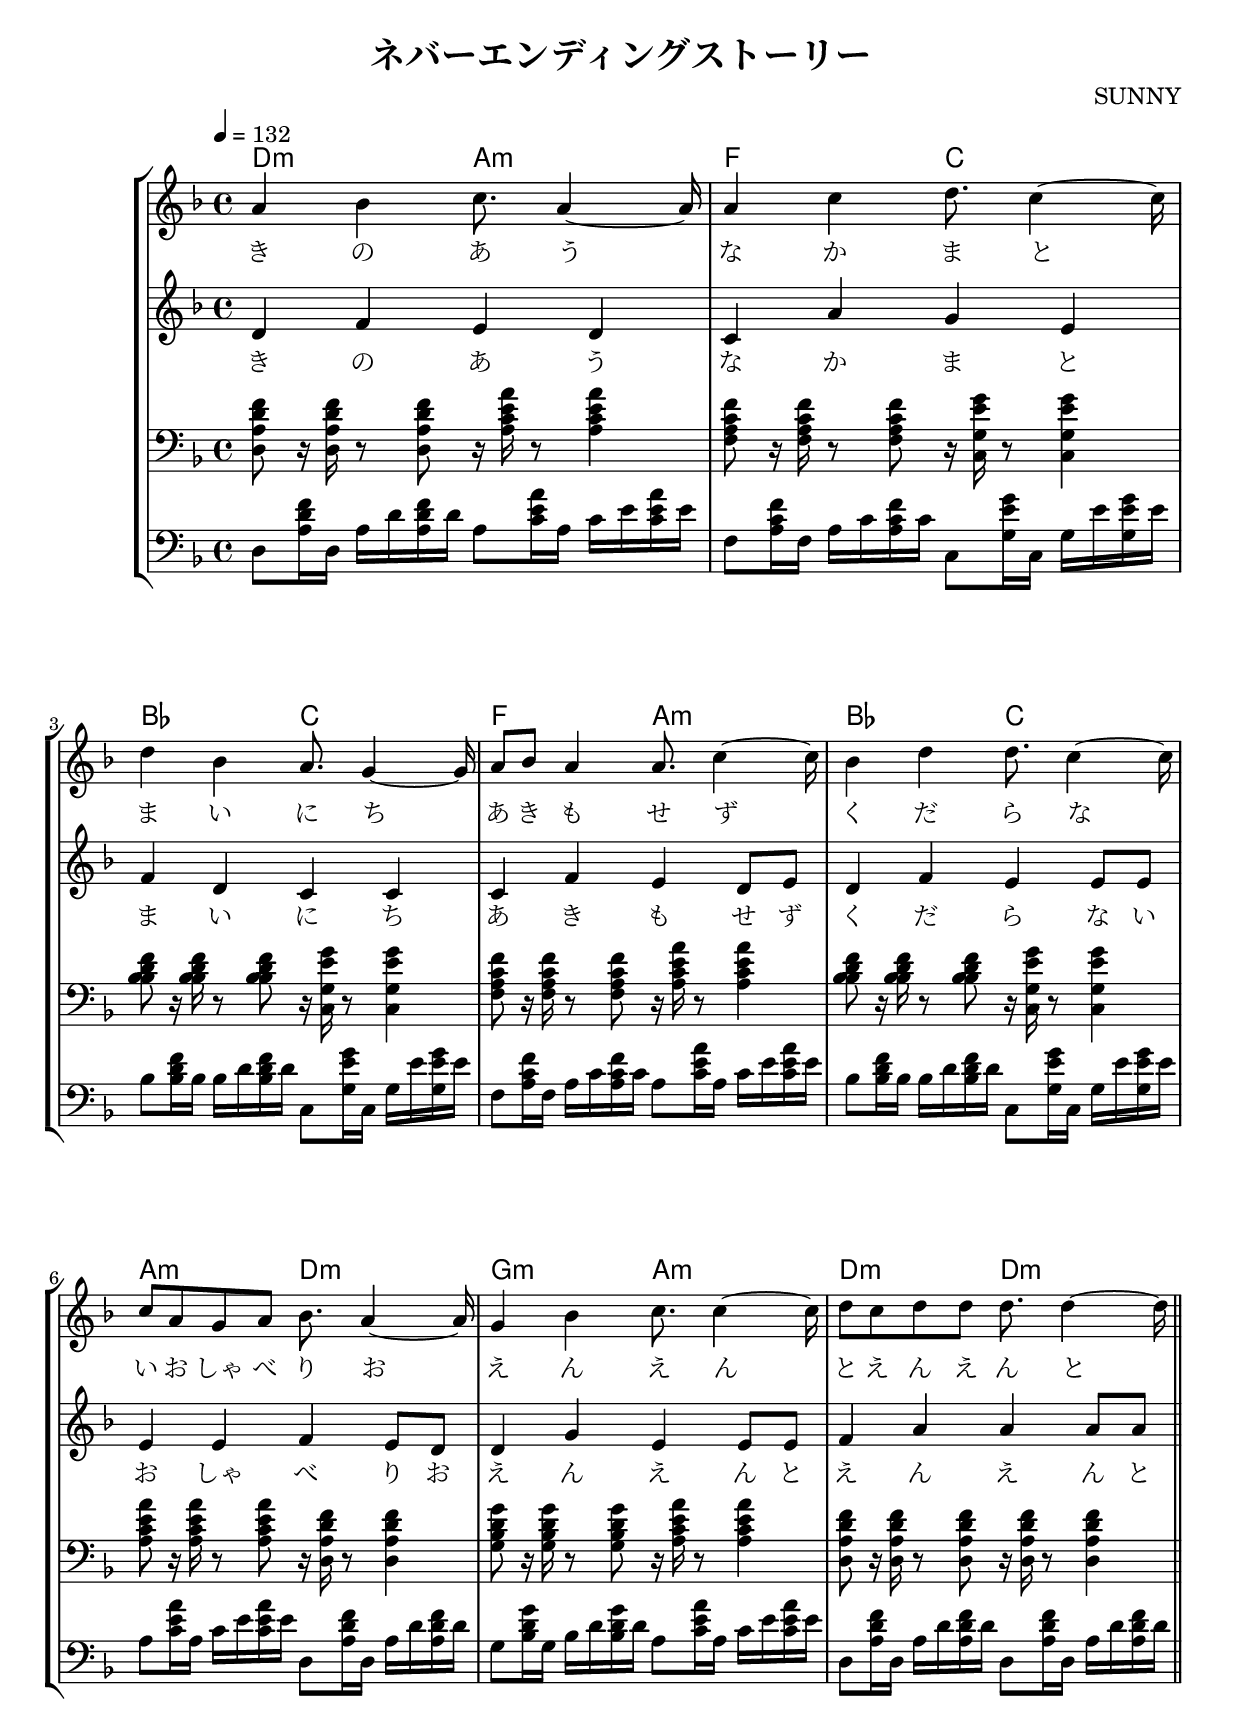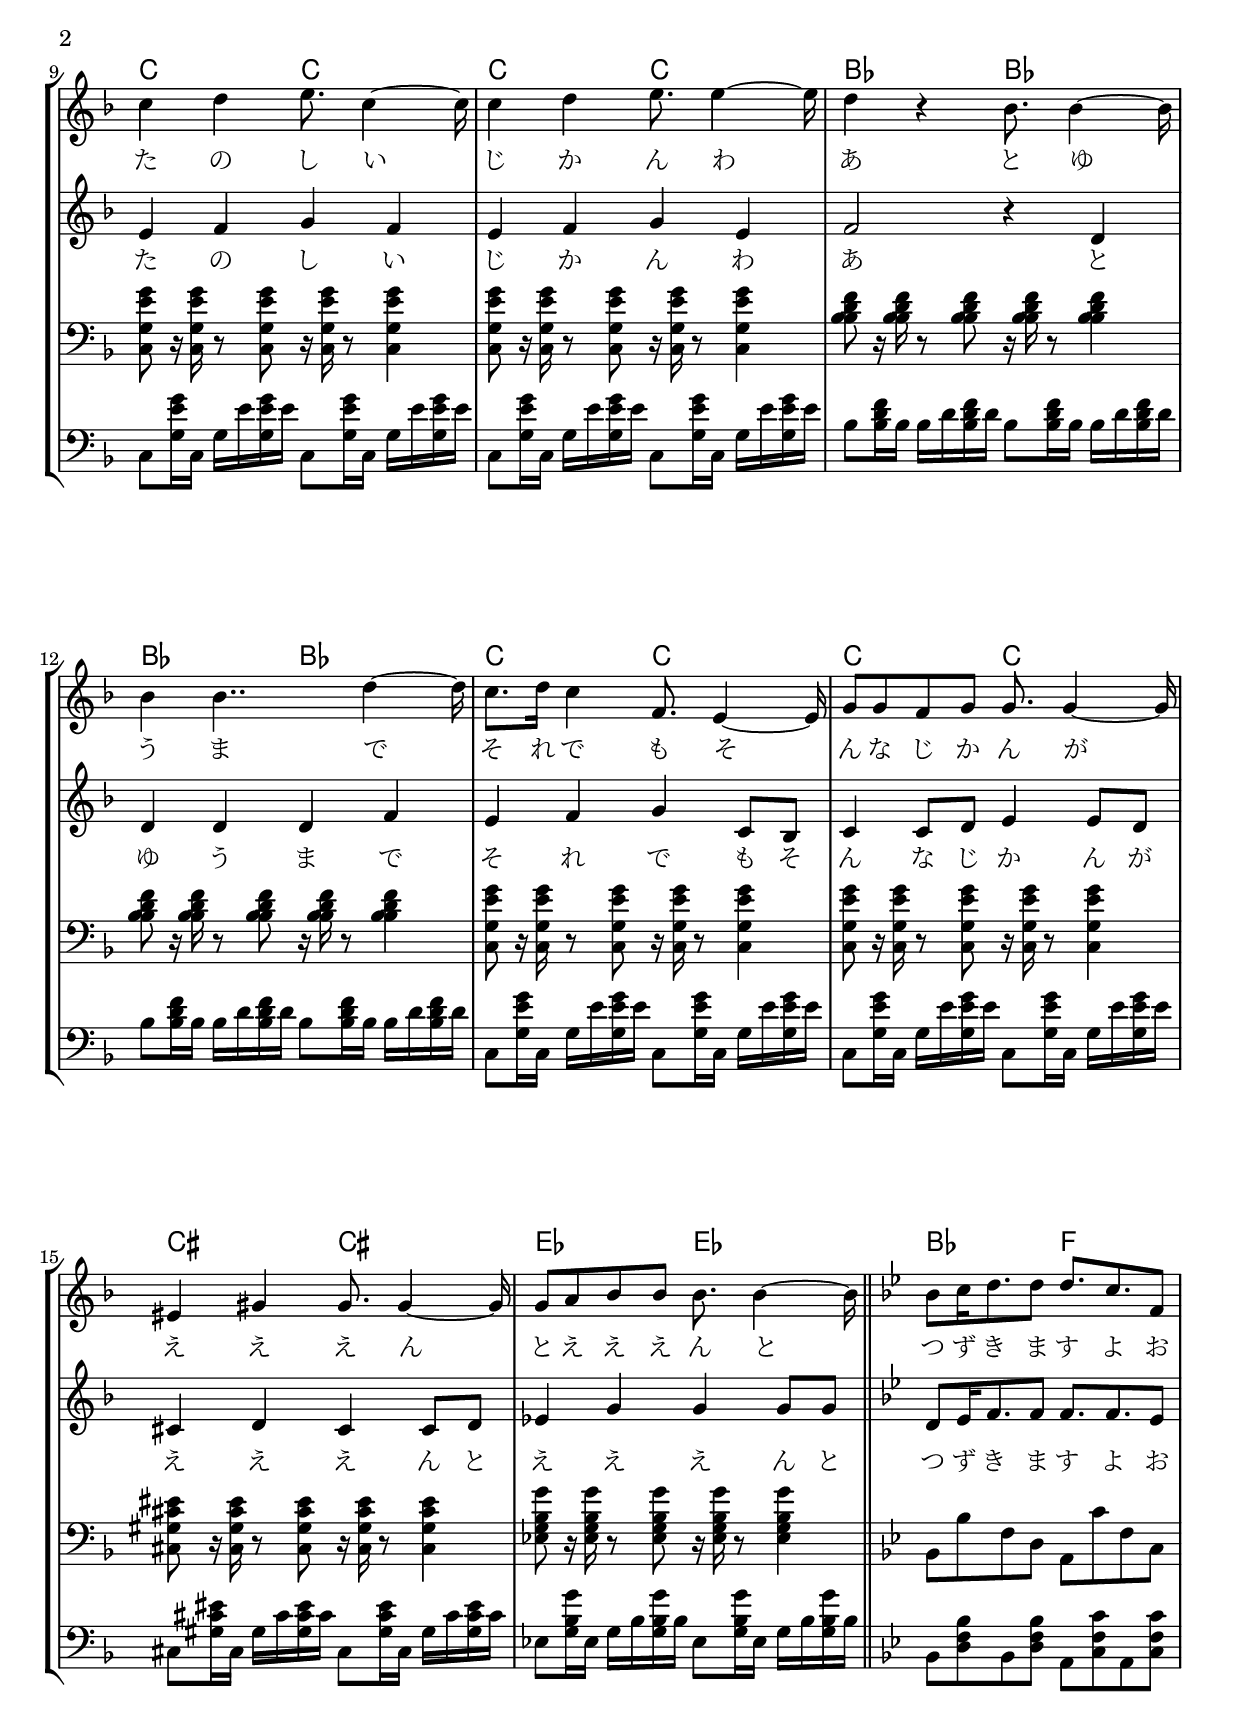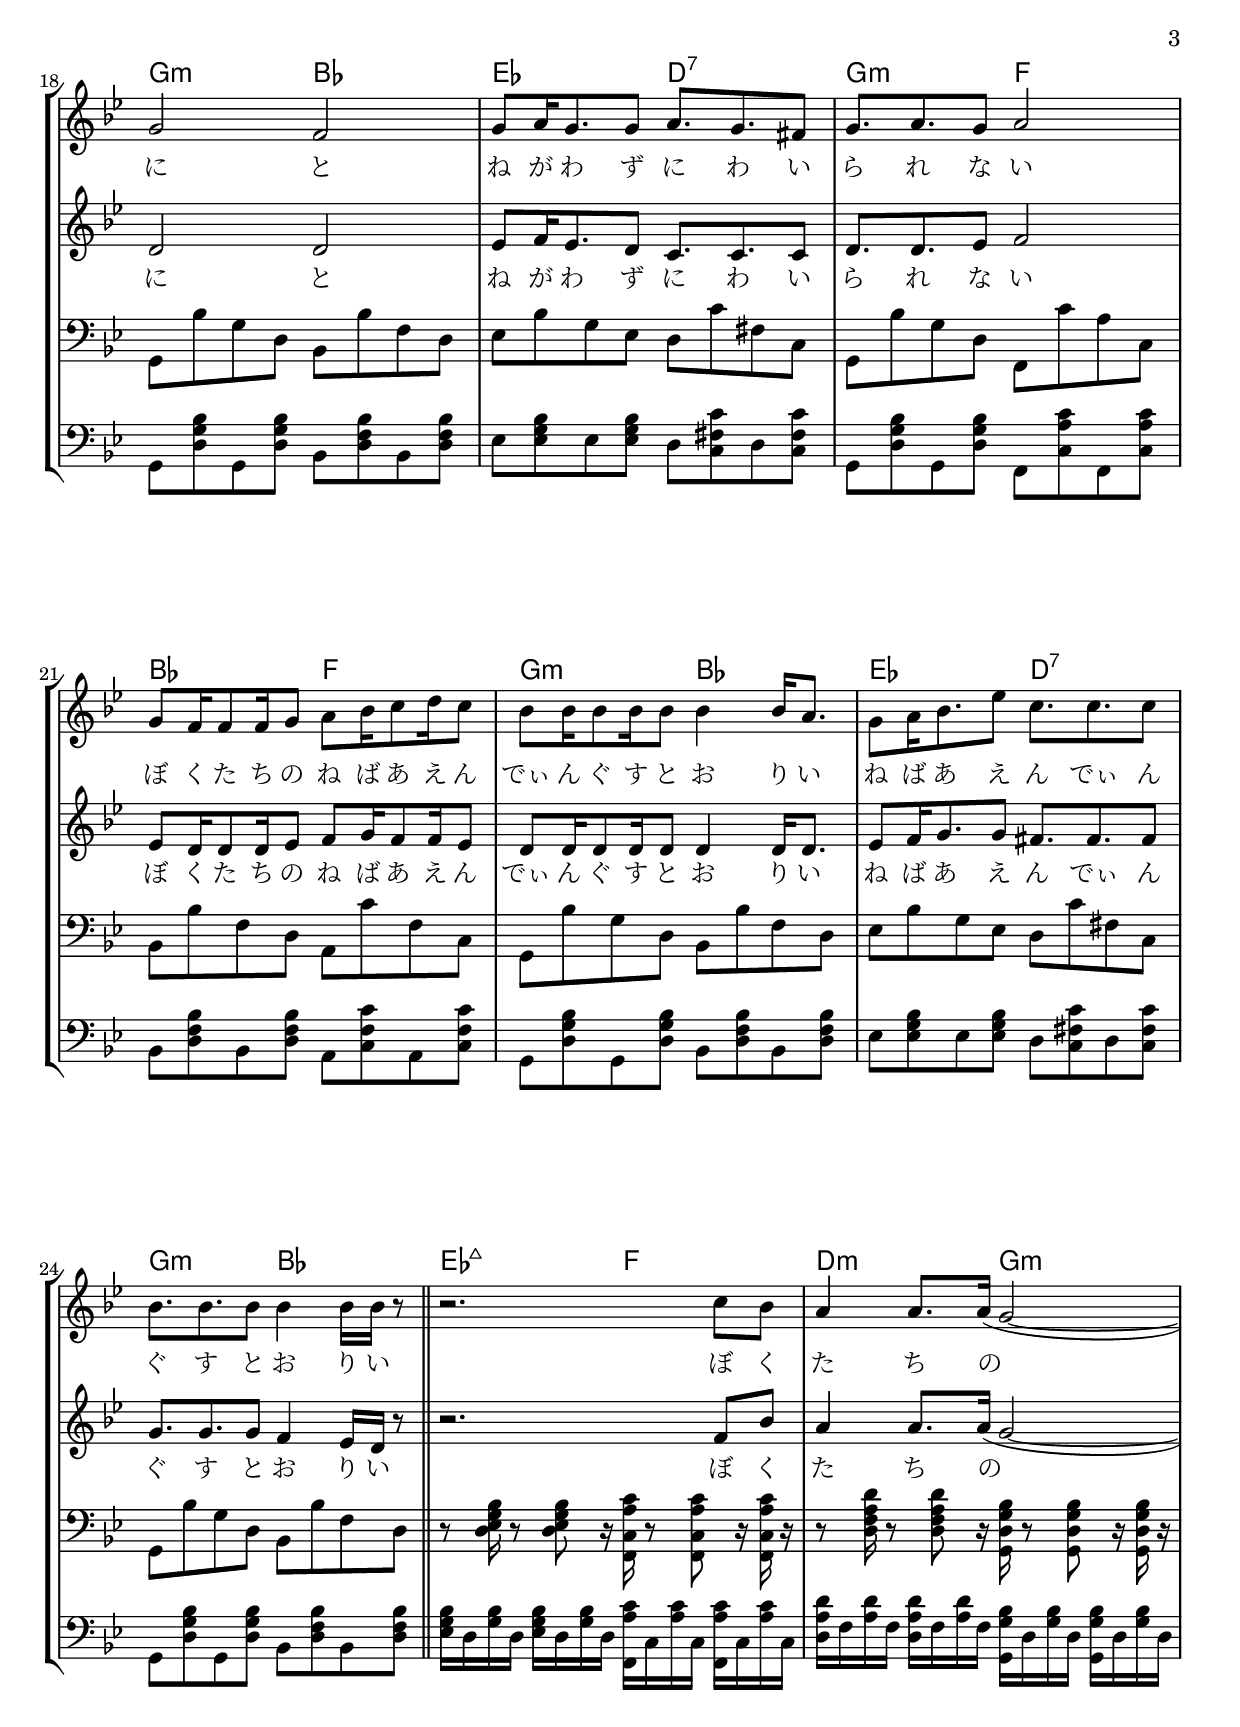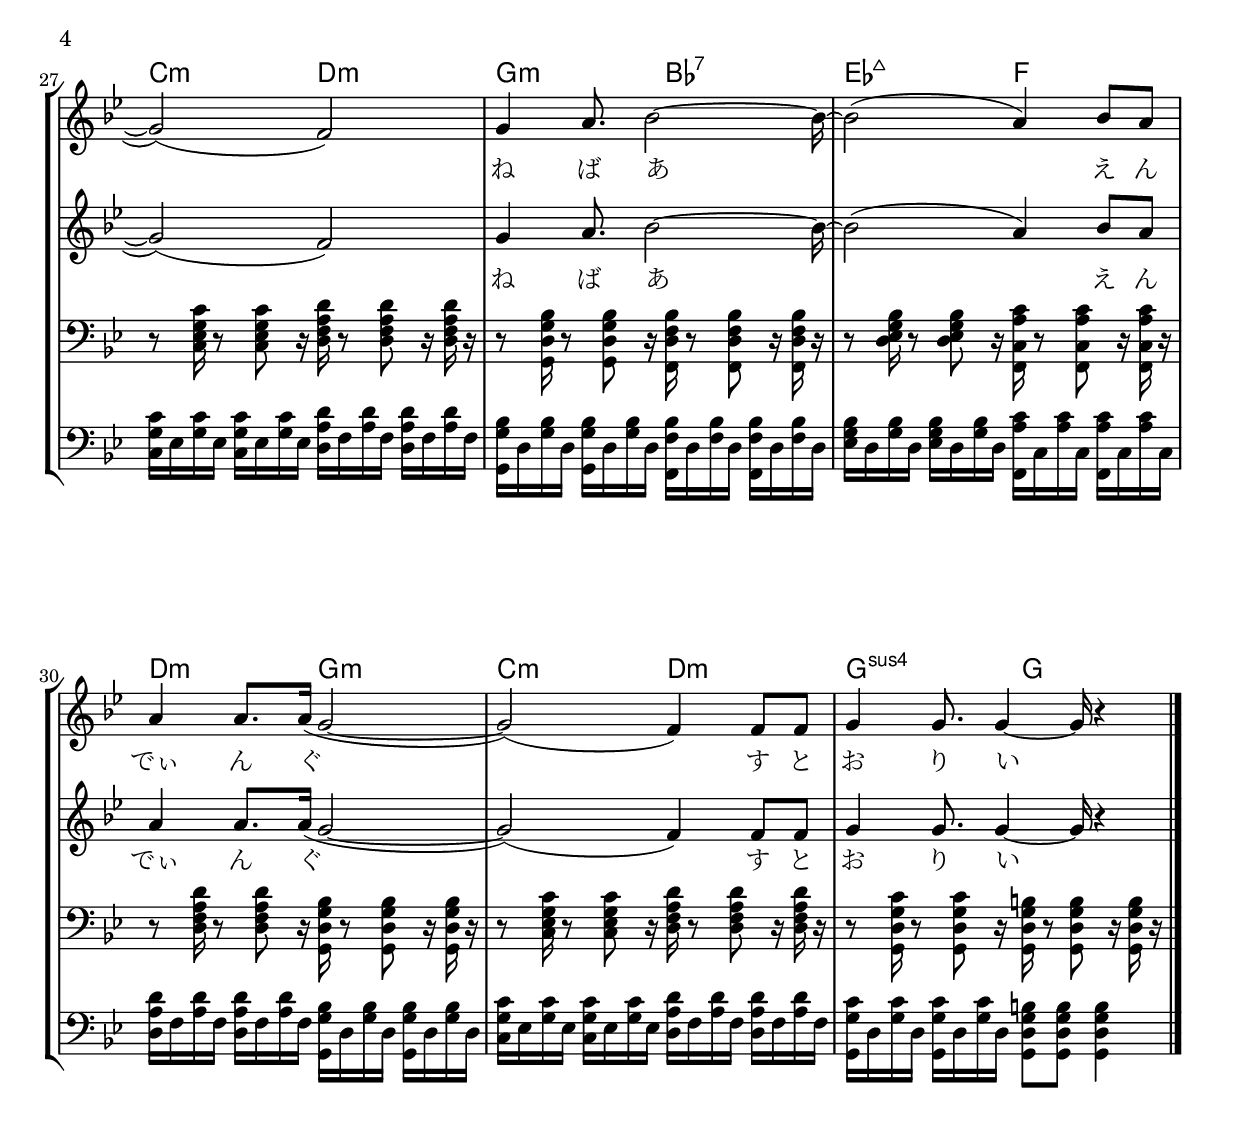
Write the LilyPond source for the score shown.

\version "2.12.1"

\header {
	title = \markup {ネバーエンディングストーリー}
	composer = \markup \center-column {SUNNY}
}

harmony = \chordmode {
	d2:m a:m f c bes c f a:m bes c a:m d:m g:m a:m d:m d:m 

	c c c c bes bes bes bes c c c c cis cis es es 

	bes f g:m bes es d:7 g:m f bes f g:m bes es d:7 g:m bes 

	es:maj7 f d:m g:m c:m d:m g:m bes:7 es:maj7 f d:m g:m c:m d:m g:sus4 g 
}

melody = {
	\set Staff.midiInstrument = #"fss0.31"
		\key f \major
	\tempo 4 = 132
a'4  bes'4  c''8.  a'4~a'16 
	a'4  c''4  d''8.  c''4~c''16 
	d''4  bes'4  a'8.  g'4~g'16 
	a'8  bes'8  a'4  a'8.  c''4~c''16 
	bes'4  d''4  d''8.  c''4~c''16 
	c''8  a'8  g'8  a'8  bes'8.  a'4~a'16 
	g'4  bes'4  c''8.  c''4~c''16 
	d''8  c''8  d''8  d''8  d''8.  d''4~d''16
	\set Staff.midiInstrument = #"fss0.31"
	c''4  d''4  e''8.  c''4~c''16 
	c''4  d''4  e''8.  e''4~e''16 
	d''4  r4  bes'8.  bes'4~bes'16 
	bes'4  bes'4..  d''4~d''16 
	c''8.  d''16  c''4  f'8.  e'4~e'16 
	g'8  g'8  f'8  g'8  g'8.  g'4~g'16 
	eis'4  gis'4  gis'8.  gis'4~gis'16 
	g'8  a'8  bes'8  bes'8  bes'8.  bes'4~bes'16
	\set Staff.midiInstrument = #"fss0.31"
		\key bes \major
bes'8  c''16  d''8.  d''8  d''8.  c''8.  f'8 
	g'2  f'2 
	g'8  a'16  g'8.  g'8  a'8.  g'8.  fis'8 
	g'8.  a'8.  g'8  a'2 
	g'8  f'16  f'8  f'16  g'8  a'8  bes'16  c''8  d''16  c''8 
	bes'8  bes'16  bes'8  bes'16  bes'8  bes'4  bes'16  a'8. 
	g'8  a'16  bes'8.  es''8  c''8.  c''8.  c''8 
	bes'8.  bes'8.  bes'8  bes'4  bes'16  bes'16  	r8 	\set Staff.midiInstrument = #"fss0.31"
	r2. c''8  bes'8 
	a'4  a'8.  a'16  (g'2~ 
	g'2)  (f'2) 
	g'4  a'8.  bes'2~bes'16~ 
	bes'2  (a'4)  bes'8  a'8 
	a'4  a'8.  a'16  (g'2~ 
	g'2)  (f'4)  f'8  f'8 
	g'4  g'8.  g'4~g'16  	r4 	\bar "|."
}

words = \lyricmode {
	き  の  あ  う  な  か  ま  と  ま  い  に  ち  あ  き  も  せ  ず  く  だ  ら  な  い  お  しゃ  べ  り  お  え  ん  え  ん  と  え  ん  え  ん  と  
	た  の  し  い  じ  か  ん  わ  あ  と  ゆ  う  ま  で  そ  れ  で  も  そ  ん  な  じ  か  ん  が  え  え  え  ん  と  え  え  え  ん  と  
	つ  ず  き  ま  す  よ  お  に  と  ね  が  わ  ず  に  わ  い  ら  れ  な  い  ぼ  く  た  ち  の  ね  ば  あ  え  ん  でぃ  ん  ぐ  す  と  お  り  い  ね  ば  あ  え  ん  でぃ  ん  ぐ  す  と  お  り  い  
	ぼ  く  た  ち  の  ね  ば  あ  え  ん  でぃ  ん  ぐ  す  と  お  り  い  
}

secondmelody = {
	\set Staff.midiInstrument = #"fss0.32"
		\key f \major
	\tempo 4 = 132
d'4  f'4  e'4  d'4 
	c'4  a'4  g'4  e'4 
	f'4  d'4  c'4  c'4 
	c'4  f'4  e'4  d'8  e'8 
	d'4  f'4  e'4  e'8  e'8 
	e'4  e'4  f'4  e'8  d'8 
	d'4  g'4  e'4  e'8  e'8 
	f'4  a'4  a'4  a'8  a'8
	\set Staff.midiInstrument = #"mmi0.34"
	e'4  f'4  g'4  f'4 
	e'4  f'4  g'4  e'4 
	f'2  r4  d'4 
	d'4  d'4  d'4  f'4 
	e'4  f'4  g'4  c'8  bes8 
	c'4  c'8  d'8  e'4  e'8  d'8 
	cis'4  d'4  cis'4  cis'8  d'8 
	es'4  g'4  g'4  g'8  g'8
	\set Staff.midiInstrument = #"fss0.32"
		\key bes \major
d'8  es'16  f'8.  f'8  f'8.  f'8.  es'8 
	d'2  d'2 
	es'8  f'16  es'8.  d'8  c'8.  c'8.  c'8 
	d'8.  d'8.  es'8  f'2 
	es'8  d'16  d'8  d'16  es'8  f'8  g'16  f'8  f'16  es'8 
	d'8  d'16  d'8  d'16  d'8  d'4  d'16  d'8. 
	es'8  f'16  g'8.  g'8  fis'8.  fis'8.  fis'8 
	g'8.  g'8.  g'8  f'4  es'16  d'16  	r8 	\set Staff.midiInstrument = #"mmi0.34"
	r2. f'8  bes'8 
	a'4  a'8.  a'16  (g'2~ 
	g'2)  (f'2) 
	g'4  a'8.  bes'2~bes'16~ 
	bes'2  (a'4)  bes'8  a'8 
	a'4  a'8.  a'16  (g'2~ 
	g'2)  (f'4)  f'8  f'8 
	g'4  g'8.  g'4~g'16  	r4 	\bar "|."
}

secondwords = \lyricmode {
	き  の  あ  う  な  か  ま  と  ま  い  に  ち  あ  き  も  せ  ず  く  だ  ら  な  い  お  しゃ  べ  り  お  え  ん  え  ん  と  え  ん  え  ん  と  
	た  の  し  い  じ  か  ん  わ  あ  と  ゆ  う  ま  で  そ  れ  で  も  そ  ん  な  じ  か  ん  が  え  え  え  ん  と  え  え  え  ん  と  
	つ  ず  き  ま  す  よ  お  に  と  ね  が  わ  ず  に  わ  い  ら  れ  な  い  ぼ  く  た  ち  の  ね  ば  あ  え  ん  でぃ  ん  ぐ  す  と  お  り  い  ね  ば  あ  え  ん  でぃ  ん  ぐ  す  と  お  り  い  
	ぼ  く  た  ち  の  ね  ば  あ  え  ん  でぃ  ん  ぐ  す  と  お  り  い  
}

tempochange = {
	\tempo 4 = 132
	r1 | r1 | r1 | r1 | r1 | r1 | r1 | r1 \bar "||"
	\tempo 4 = 132
	r1 | r1 | r1 | r1 | r1 | r1 | r1 | r1 \bar "||"
	\tempo 4 = 132
	r1 | r1 | r1 | r1 | r1 | r1 | r1 | r1 \bar "||"
	\tempo 4 = 132
	r1 | r1 | r1 | r1 | r1 | r1 | r1 | r1 \bar "|."
}

mainacc = {
	\clef bass
	\set Staff.midiInstrument = #"Electric Guitar (clean)"
	\key f \major
	\tempo 4 = 132
	<d a d' f'>8 r16 <d a d' f'>16 r8     <d a d' f'>8
	r16 <a c' e' a'>16 r8     <a c' e' a'>4
	<f a c' f'>8 r16 <f a c' f'>16 r8     <f a c' f'>8
	r16 <c g e' g'>16 r8     <c g e' g'>4
	<bes bes d' f'>8 r16 <bes bes d' f'>16 r8     <bes bes d' f'>8
	r16 <c g e' g'>16 r8     <c g e' g'>4
	<f a c' f'>8 r16 <f a c' f'>16 r8     <f a c' f'>8
	r16 <a c' e' a'>16 r8     <a c' e' a'>4
	<bes bes d' f'>8 r16 <bes bes d' f'>16 r8     <bes bes d' f'>8
	r16 <c g e' g'>16 r8     <c g e' g'>4
	<a c' e' a'>8 r16 <a c' e' a'>16 r8     <a c' e' a'>8
	r16 <d a d' f'>16 r8     <d a d' f'>4
	<g bes d' g'>8 r16 <g bes d' g'>16 r8     <g bes d' g'>8
	r16 <a c' e' a'>16 r8     <a c' e' a'>4
	<d a d' f'>8 r16 <d a d' f'>16 r8     <d a d' f'>8
	r16 <d a d' f'>16 r8     <d a d' f'>4
	\bar "||"

	\set Staff.midiInstrument = #"Electric Bass (pick)"
	<c g e' g'>8 r16 <c g e' g'>16 r8     <c g e' g'>8
	r16 <c g e' g'>16 r8     <c g e' g'>4
	<c g e' g'>8 r16 <c g e' g'>16 r8     <c g e' g'>8
	r16 <c g e' g'>16 r8     <c g e' g'>4
	<bes bes d' f'>8 r16 <bes bes d' f'>16 r8     <bes bes d' f'>8
	r16 <bes bes d' f'>16 r8     <bes bes d' f'>4
	<bes bes d' f'>8 r16 <bes bes d' f'>16 r8     <bes bes d' f'>8
	r16 <bes bes d' f'>16 r8     <bes bes d' f'>4
	<c g e' g'>8 r16 <c g e' g'>16 r8     <c g e' g'>8
	r16 <c g e' g'>16 r8     <c g e' g'>4
	<c g e' g'>8 r16 <c g e' g'>16 r8     <c g e' g'>8
	r16 <c g e' g'>16 r8     <c g e' g'>4
	<cis gis cis' eis'>8 r16 <cis gis cis' eis'>16 r8     <cis gis cis' eis'>8
	r16 <cis gis cis' eis'>16 r8     <cis gis cis' eis'>4
	<es g bes g'>8 r16 <es g bes g'>16 r8     <es g bes g'>8
	r16 <es g bes g'>16 r8     <es g bes g'>4
	\bar "||"

	\set Staff.midiInstrument = #"Electric Guitar (clean)"
	\key bes \major
	bes,8 bes f d
	a,8 c' f c
	g,8 bes g d
	bes,8 bes f d
	es8 bes g es
	d8 c' fis c
	g,8 bes g d
	f,8 c' a c
	bes,8 bes f d
	a,8 c' f c
	g,8 bes g d
	bes,8 bes f d
	es8 bes g es
	d8 c' fis c
	g,8 bes g d
	bes,8 bes f d
	\bar "||"

	\set Staff.midiInstrument = #"Electric Guitar (clean)"
	r8 <es d g bes>16 r8 <es d g bes>8 r16
	<f, c a c'>16 r8      <f, c a c'>8 r16 <f, c a c'>16 r16
	r8 <d f a d'>16 r8 <d f a d'>8 r16
	<g, d g bes>16 r8      <g, d g bes>8 r16 <g, d g bes>16 r16
	r8 <c es g c'>16 r8 <c es g c'>8 r16
	<d f a d'>16 r8      <d f a d'>8 r16 <d f a d'>16 r16
	r8 <g, d g bes>16 r8 <g, d g bes>8 r16
	<f, d f bes>16 r8      <f, d f bes>8 r16 <f, d f bes>16 r16
	r8 <es d g bes>16 r8 <es d g bes>8 r16
	<f, c a c'>16 r8      <f, c a c'>8 r16 <f, c a c'>16 r16
	r8 <d f a d'>16 r8 <d f a d'>8 r16
	<g, d g bes>16 r8      <g, d g bes>8 r16 <g, d g bes>16 r16
	r8 <c es g c'>16 r8 <c es g c'>8 r16
	<d f a d'>16 r8      <d f a d'>8 r16 <d f a d'>16 r16
	r8 <g, d g c'>16 r8 <g, d g c'>8 r16
	<g, d g b>16 r8      <g, d g b>8 r16 <g, d g b>16 r16
	\bar "|."
}

subacc = {
	\clef bass
	\set Staff.midiInstrument = #"Electric Guitar (clean)"
	\key f \major
	\tempo 4 = 132
	d8 <a d' f'>16 d16   a16 d'16 <a d' f'>16 d'16
	a8 <c' e' a'>16 a16   c'16 e'16 <c' e' a'>16 e'16
	f8 <a c' f'>16 f16   a16 c'16 <a c' f'>16 c'16
	c8 <g e' g'>16 c16   g16 e'16 <g e' g'>16 e'16
	bes8 <bes d' f'>16 bes16   bes16 d'16 <bes d' f'>16 d'16
	c8 <g e' g'>16 c16   g16 e'16 <g e' g'>16 e'16
	f8 <a c' f'>16 f16   a16 c'16 <a c' f'>16 c'16
	a8 <c' e' a'>16 a16   c'16 e'16 <c' e' a'>16 e'16
	bes8 <bes d' f'>16 bes16   bes16 d'16 <bes d' f'>16 d'16
	c8 <g e' g'>16 c16   g16 e'16 <g e' g'>16 e'16
	a8 <c' e' a'>16 a16   c'16 e'16 <c' e' a'>16 e'16
	d8 <a d' f'>16 d16   a16 d'16 <a d' f'>16 d'16
	g8 <bes d' g'>16 g16   bes16 d'16 <bes d' g'>16 d'16
	a8 <c' e' a'>16 a16   c'16 e'16 <c' e' a'>16 e'16
	d8 <a d' f'>16 d16   a16 d'16 <a d' f'>16 d'16
	d8 <a d' f'>16 d16   a16 d'16 <a d' f'>16 d'16
	\bar "||"

	\set Staff.midiInstrument = #"Electric Bass (pick)"
	c8 <g e' g'>16 c16   g16 e'16 <g e' g'>16 e'16
	c8 <g e' g'>16 c16   g16 e'16 <g e' g'>16 e'16
	c8 <g e' g'>16 c16   g16 e'16 <g e' g'>16 e'16
	c8 <g e' g'>16 c16   g16 e'16 <g e' g'>16 e'16
	bes8 <bes d' f'>16 bes16   bes16 d'16 <bes d' f'>16 d'16
	bes8 <bes d' f'>16 bes16   bes16 d'16 <bes d' f'>16 d'16
	bes8 <bes d' f'>16 bes16   bes16 d'16 <bes d' f'>16 d'16
	bes8 <bes d' f'>16 bes16   bes16 d'16 <bes d' f'>16 d'16
	c8 <g e' g'>16 c16   g16 e'16 <g e' g'>16 e'16
	c8 <g e' g'>16 c16   g16 e'16 <g e' g'>16 e'16
	c8 <g e' g'>16 c16   g16 e'16 <g e' g'>16 e'16
	c8 <g e' g'>16 c16   g16 e'16 <g e' g'>16 e'16
	cis8 <gis cis' eis'>16 cis16   gis16 cis'16 <gis cis' eis'>16 cis'16
	cis8 <gis cis' eis'>16 cis16   gis16 cis'16 <gis cis' eis'>16 cis'16
	es8 <g bes g'>16 es16   g16 bes16 <g bes g'>16 bes16
	es8 <g bes g'>16 es16   g16 bes16 <g bes g'>16 bes16
	\bar "||"

	\set Staff.midiInstrument = #"Electric Bass (pick)"
	\key bes \major
	bes,8 <d f bes> bes, <d f bes>
	a,8 <c f c'> a, <c f c'>
	g,8 <d g bes> g, <d g bes>
	bes,8 <d f bes> bes, <d f bes>
	es8 <es g bes> es <es g bes>
	d8 <c fis c'> d <c fis c'>
	g,8 <d g bes> g, <d g bes>
	f,8 <c a c'> f, <c a c'>
	bes,8 <d f bes> bes, <d f bes>
	a,8 <c f c'> a, <c f c'>
	g,8 <d g bes> g, <d g bes>
	bes,8 <d f bes> bes, <d f bes>
	es8 <es g bes> es <es g bes>
	d8 <c fis c'> d <c fis c'>
	g,8 <d g bes> g, <d g bes>
	bes,8 <d f bes> bes, <d f bes>
	\bar "||"

	\set Staff.midiInstrument = #"Electric Guitar (clean)"
	<es g bes>16 d16 <g bes>16 d16   <es g bes>16 d16 <g bes>16 d16
	<f, a c'>16 c16 <a c'>16 c16   <f, a c'>16 c16 <a c'>16 c16
	<d a d'>16 f16 <a d'>16 f16   <d a d'>16 f16 <a d'>16 f16
	<g, g bes>16 d16 <g bes>16 d16   <g, g bes>16 d16 <g bes>16 d16
	<c g c'>16 es16 <g c'>16 es16   <c g c'>16 es16 <g c'>16 es16
	<d a d'>16 f16 <a d'>16 f16   <d a d'>16 f16 <a d'>16 f16
	<g, g bes>16 d16 <g bes>16 d16   <g, g bes>16 d16 <g bes>16 d16
	<f, f bes>16 d16 <f bes>16 d16   <f, f bes>16 d16 <f bes>16 d16
	<es g bes>16 d16 <g bes>16 d16   <es g bes>16 d16 <g bes>16 d16
	<f, a c'>16 c16 <a c'>16 c16   <f, a c'>16 c16 <a c'>16 c16
	<d a d'>16 f16 <a d'>16 f16   <d a d'>16 f16 <a d'>16 f16
	<g, g bes>16 d16 <g bes>16 d16   <g, g bes>16 d16 <g bes>16 d16
	<c g c'>16 es16 <g c'>16 es16   <c g c'>16 es16 <g c'>16 es16
	<d a d'>16 f16 <a d'>16 f16   <d a d'>16 f16 <a d'>16 f16
	<g, g c'>16 d16 <g c'>16 d16   <g, g c'>16 d16 <g c'>16 d16
	<g, d g b>8 <g, d g b>8 <g, d g b>4
	\bar "|."
}

percA = {
	\drummode {
	r8 cymr8 cymr8 cymr8 cymr8 cymr8 cymr8 cymr8  |cymr8 cymr8 cymr8 cymr8 cymr8 cymr8 cymr8 cymr8  |cymr8 cymr8 cymr8 cymr8 cymr8 cymr8 cymr8 cymr8  |cymr8 cymr8 cymr8 cymr8 cymr8 cymr8 cymr8 cymr8  |r8 cymr8 cymr8 cymr8 cymr8 cymr8 cymr8 cymr8  |cymr8 cymr8 cymr8 cymr8 cymr8 cymr8 cymr8 cymr8  |cymr8 cymr8 cymr8 cymr8 cymr8 cymr8 cymr8 cymr8  |cymr8 cymr8 cymr4 cymr8 cymr4.  \bar "||"
	r8 cymr8 cymr8 cymr8 cymr8 cymr8 cymr8 cymr8  |cymr8 cymr8 cymr8 cymr8 cymr8 cymr8 cymr8 cymr8  |cymr8 cymr8 cymr8 cymr8 cymr8 cymr8 cymr8 cymr8  |cymr8 cymr8 cymr8 cymr8 cymr8 cymr8 cymr8 cymr8  |r8 cymr8 cymr8 cymr8 cymr8 cymr8 cymr8 cymr8  |cymr8 cymr8 cymr8 cymr8 cymr8 cymr8 cymr8 cymr8  |cymr8 cymr8 cymr8 cymr8 cymr8 cymr8 cymr8 cymr8  |cymr8 cymr8 cymr4 cymr8 cymr4.  \bar "||"
	r4 hh4 hh4 hh4  |hh4 hh4 hh4 hh4  |hh4 hh4 hh4 hh4  |hh4 hh4 hh4 hh4  |r4 hh4 hh4 hh4  |hh4 hh4 hh4 hh4  |hh4 hh4 hh4 hh4  |r1  \bar "||"
	r4 hh4 hh4 hh4  |hh4 hh4 hh4 hh4  |hh4 hh4 hh4 hh4  |hh4 hh4 hh4 hh4  |r4 hh4 hh4 hh4  |hh4 hh4 hh4 hh4  |hh4 hh4 hh4 hh4  |r1  \bar "|."
	}
}

percB = {
	\drummode {
	r4 sn8 sn4. sn4  |r4 sn8 sn4. sn4  |r4 sn8 sn4. sn4  |r4 sn8 sn4. sn4  |r4 sn8 sn4. sn4  |r4 sn8 sn4. sn4  |r4 sn8 sn4. sn4  |r8 sn8 sn4 sn8 sn8 sn16 sn16 sn16 sn16  \bar "||"
	r4 sn8 sn4. sn4  |r4 sn8 sn4. sn4  |r4 sn8 sn4. sn4  |r4 sn8 sn4. sn4  |r4 sn8 sn4. sn4  |r4 sn8 sn4. sn4  |r4 sn8 sn4. sn4  |r8 sn8 sn4 sn8 sn8 sn16 sn16 sn16 sn16  \bar "||"
	r4 sn8 sn4. sn4  |r4 sn8 sn4. sn4  |r4 sn8 sn4. sn4  |r4 sn8 sn4. sn4  |r4 sn8 sn4. sn4  |r4 sn8 sn4. sn4  |r4 sn8 sn4. sn4  |sn16 sn16 sn16 sn16 sn16 sn16 sn16 sn16 sn16 sn16 sn16 sn16 sn16 sn16 sn16 sn16  \bar "||"
	r4 sn8 sn4. sn4  |r4 sn8 sn4. sn4  |r4 sn8 sn4. sn4  |r4 sn8 sn4. sn4  |r4 sn8 sn4. sn4  |r4 sn8 sn4. sn4  |r4 sn8 sn4. sn4  |sn16 sn16 sn16 sn16 sn16 sn16 sn16 sn16 sn16 sn16 sn16 sn16 sn16 sn16 sn16 sn16  \bar "|."
	}
}

percC = {
	\drummode {
	bd4 bd4 bd4 bd4  |bd4 bd4 bd8 bd8 bd4  |bd4 bd4 bd4 bd4  |bd4 bd4 bd8 bd8 bd4  |bd4 bd4 bd4 bd4  |bd4 bd4 bd8 bd8 bd4  |bd4 bd4 bd4 bd4  |bd4. bd8 bd4 bd8 bd8  \bar "||"
	bd4 bd4 bd4 bd4  |bd4 bd4 bd8 bd8 bd4  |bd4 bd4 bd4 bd4  |bd4 bd4 bd8 bd8 bd4  |bd4 bd4 bd4 bd4  |bd4 bd4 bd8 bd8 bd4  |bd4 bd4 bd4 bd4  |bd4. bd8 bd4 bd8 bd8  \bar "||"
	bd4 bd4 bd4 bd4  |bd4 bd4 bd4 bd8 bd8  |bd4 bd4 bd4 bd4  |bd4 bd4 bd4 bd8 bd8  |bd4 bd4 bd4 bd4  |bd4 bd4 bd4 bd8 bd8  |bd4 bd4 bd4 bd4  |bd4 bd4 bd8 bd8 bd8 bd8  \bar "||"
	bd4 bd4 bd4 bd4  |bd4 bd4 bd4 bd8 bd8  |bd4 bd4 bd4 bd4  |bd4 bd4 bd4 bd8 bd8  |bd4 bd4 bd4 bd4  |bd4 bd4 bd4 bd8 bd8  |bd4 bd4 bd4 bd4  |bd4 bd4 bd8 bd8 bd8 bd8  \bar "|."
	}
}

percD = {
	\drummode {
	cymc1  |r1 |r1 |r1 |cymc1  |r1 |r1 |r1 \bar "||"
	cymc1  |r1 |r1 |r1 |cymc1  |r1 |r1 |r1 \bar "||"
	r8 hhp4 hhp4 hhp4 hhp8  |r8 hhp4 hhp4 hhp4 hhp8  |r8 hhp4 hhp4 hhp4 hhp8  |r8 hhp4 hhp4 hhp4 hhp8  |r8 hhp4 hhp4 hhp4 hhp8  |r8 hhp4 hhp4 hhp4 hhp8  |r8 hhp4 hhp4 hhp4 hhp8  |r8 hhp4 hhp4 hhp4 hhp8  \bar "||"
	r8 hhp4 hhp4 hhp4 hhp8  |r8 hhp4 hhp4 hhp4 hhp8  |r8 hhp4 hhp4 hhp4 hhp8  |r8 hhp4 hhp4 hhp4 hhp8  |r8 hhp4 hhp4 hhp4 hhp8  |r8 hhp4 hhp4 hhp4 hhp8  |r8 hhp4 hhp4 hhp4 hhp8  |r8 hhp4 hhp4 hhp4 hhp8  \bar "|."
	}
}

percE = {
	\drummode {
	r1 |r1 |r1 |r1 |r1 |r1 |r1 |r4 r16 hhp8 hhp2 r16  \bar "||"
	r1 |r1 |r1 |r1 |r1 |r1 |r1 |r4 r16 hhp8 hhp2 r16  \bar "||"
	cymc1  |r1 |r1 |r1 |cymc1  |r1 |r1 |r1 \bar "||"
	cymc1  |r1 |r1 |r1 |cymc1  |r1 |r1 |r1 \bar "|."
	}
}

percF = {
	\drummode {
	r1 |r1 |r1 |r1 |r1 |r1 |r1 |r4. hh2 r8  \bar "||"
	r1 |r1 |r1 |r1 |r1 |r1 |r1 |r4. hh2 r8  \bar "||"
	r1 | r1 | r1 | r1 | r1 | r1 | r1 | r1 \bar "||"
	r1 | r1 | r1 | r1 | r1 | r1 | r1 | r1 \bar "|."
	}
}

\score {
	<<
		\new StaffGroup <<
			\new ChordNames {\harmony}
			\new Voice = "melody" {\melody}
			\new Lyrics \lyricsto "melody" \words
			\new Voice = "secondmelody" {\secondmelody}
			\new Lyrics \lyricsto "secondmelody" \secondwords
			\new Staff = "mainacc" {\mainacc}
			\new Staff = "subacc" {\subacc}
		>>
	>>
	\layout { }
}
